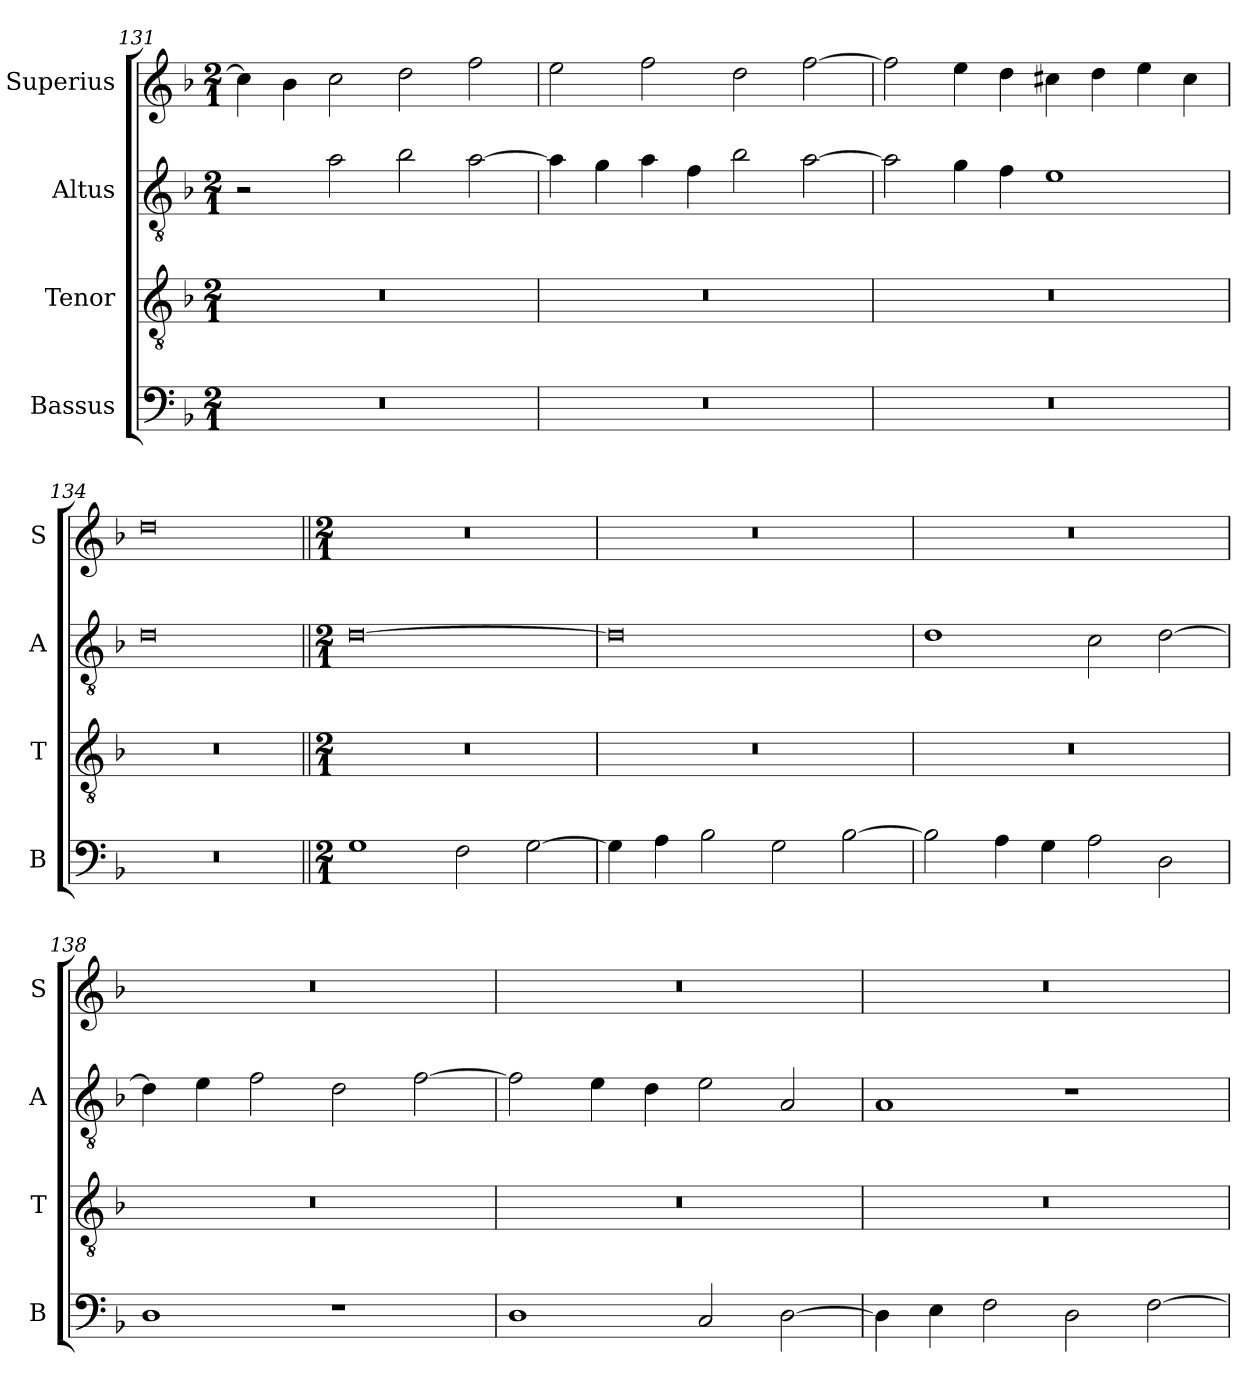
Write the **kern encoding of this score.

**kern	**kern	**kern	**kern
*part4	*part3	*part2	*part1
*staff4	*staff3	*staff2	*staff1
*I"Bassus	*I"Tenor	*I"Altus	*I"Superius
*I'B	*I'T	*I'A	*I'S
*clefF4	*clefGv2	*clefGv2	*clefG2
*k[b-]	*k[b-]	*k[b-]	*k[b-]
*M2/1	*M2/1	*M2/1	*M2/1
=131	=131	=131	=131
0r	0r	2r	4cc\]
.	.	.	4b-\
.	.	2a\	2cc\
.	.	2b-\	2dd\
.	.	[2a\	2ff\
=132	=132	=132	=132
0r	0r	4a\]	2ee\
.	.	4g\	.
.	.	4a\	2ff\
.	.	4f\	.
.	.	2b-\	2dd\
.	.	[2a\	[2ff\
=133	=133	=133	=133
0r	0r	2a\]	2ff\]
.	.	4g\	4ee\
.	.	4f\	4dd\
.	.	1e	4cc#X\
.	.	.	4dd\
.	.	.	4ee\
.	.	.	4cc#\
=134	=134	=134	=134
0r	0r	0d	0dd
!!LO:LB:g=z
=135||	=135||	=135||	=135||
*M2/1	*M2/1	*M2/1	*M2/1
1G	0r	[0d	0r
2F\	.	.	.
[2G\	.	.	.
=136	=136	=136	=136
4G\]	0r	0d]	0r
4A\	.	.	.
2B-\	.	.	.
2G\	.	.	.
[2B-\	.	.	.
=137	=137	=137	=137
2B-\]	0r	1d	0r
4A\	.	.	.
4G\	.	.	.
2A\	.	2c\	.
2D\	.	[2d\	.
=138	=138	=138	=138
1D	0r	4d\]	0r
.	.	4e\	.
.	.	2f\	.
1r	.	2d\	.
.	.	[2f\	.
=139	=139	=139	=139
1D	0r	2f\]	0r
.	.	4e\	.
.	.	4d\	.
2C/	.	2e\	.
[2D\	.	2A/	.
=140	=140	=140	=140
4D\]	0r	1A	0r
4E\	.	.	.
2F\	.	.	.
2D\	.	1r	.
[2F\	.	.	.
=	=	=	=
*-	*-	*-	*-
